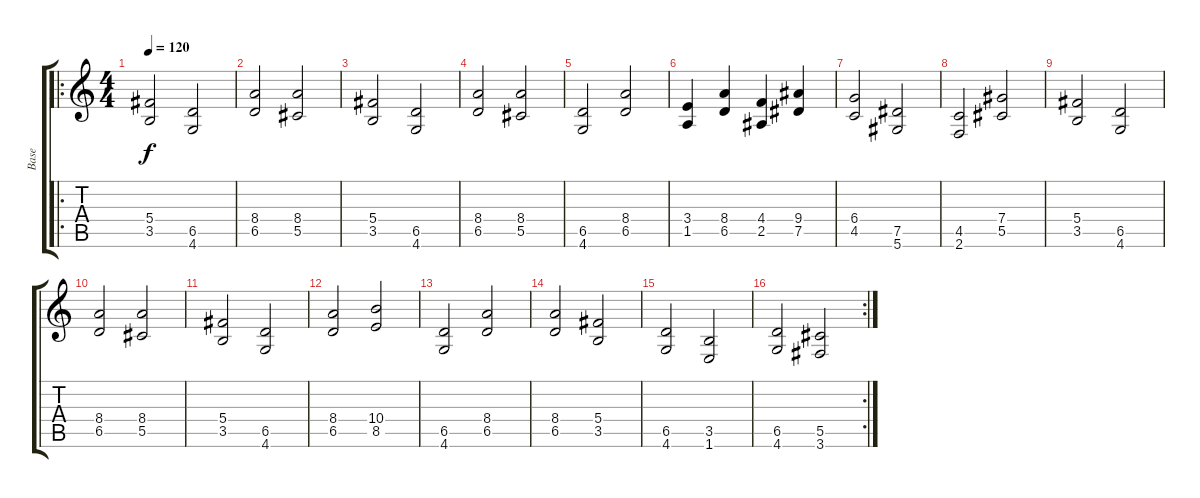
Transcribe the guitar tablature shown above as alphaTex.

\track ("Base" "Base") {instrument distortionguitar}
\staff {score tabs}
\tuning (Eb4 Bb3 Gb3 Db3 Ab2 Eb2) {hide}
\ro
\ts (4 4)
\tempo 120
\clef g2
\ks c
(5.4 3.5).2{dy f instrument distortionguitar} (6.5 4.6).2 |
(8.4 6.5).2 (8.4 5.5).2 |
(5.4 3.5).2 (6.5 4.6).2 |
(8.4 6.5).2 (8.4 5.5).2 |
(6.5 4.6).2 (8.4 6.5).2 |
(3.4 1.5).4 (8.4 6.5).4 (4.4 2.5).4 (9.4 7.5).4 |
(6.4 4.5).2 (7.5 5.6).2 |
(4.5 2.6).2 (7.4 5.5).2 |
(5.4 3.5).2 (6.5 4.6).2 |
(8.4 6.5).2 (8.4 5.5).2 |
(5.4 3.5).2 (6.5 4.6).2 |
(8.4 6.5).2 (10.4 8.5).2 |
(6.5 4.6).2 (8.4 6.5).2 |
(8.4 6.5).2 (5.4 3.5).2 |
(6.5 4.6).2 (3.5 1.6).2 |
\rc 2
(6.5 4.6).2 (5.5 3.6).2
